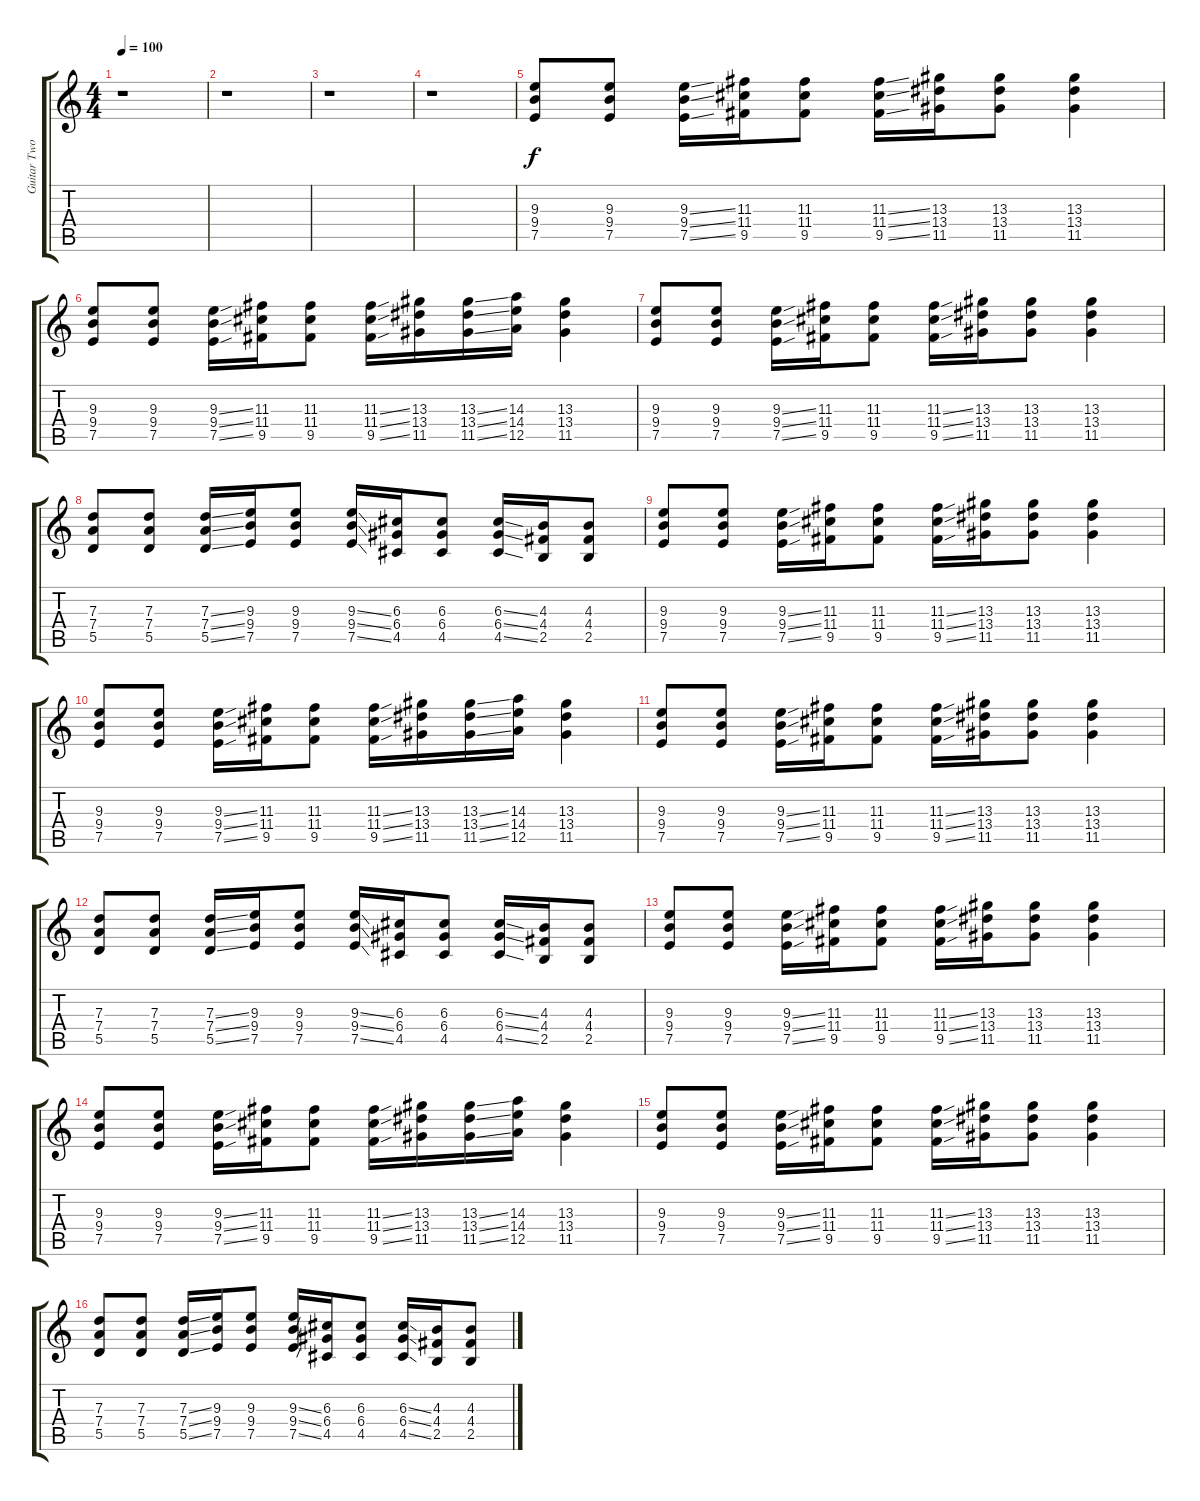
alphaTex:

\track ("Guitar Two" "Guitar Two") {instrument overdrivenguitar}
\staff {score tabs}
\tuning (E4 B3 G3 D3 A2 E2) {hide}
\ts (4 4)
\tempo 100
\clef g2
\ks c
r.1{dy f instrument overdrivenguitar} |
r.1 |
r.1 |
r.1 |
(9.3 9.4 7.5).8 (9.3 9.4 7.5).8 (9.3{ss} 9.4{ss} 7.5{ss}).16 (11.3 11.4 9.5).16 (11.3 11.4 9.5).8 (11.3{ss} 11.4{ss} 9.5{ss}).16 (13.3 13.4 11.5).16 (13.3 13.4 11.5).8 (13.3 13.4 11.5).4 |
(9.3 9.4 7.5).8 (9.3 9.4 7.5).8 (9.3{ss} 9.4{ss} 7.5{ss}).16 (11.3 11.4 9.5).16 (11.3 11.4 9.5).8 (11.3{ss} 11.4{ss} 9.5{ss}).16 (13.3 13.4 11.5).16 (13.3{ss} 13.4{ss} 11.5{ss}).16 (14.3 14.4 12.5).16 (13.3 13.4 11.5).4 |
(9.3 9.4 7.5).8 (9.3 9.4 7.5).8 (9.3{ss} 9.4{ss} 7.5{ss}).16 (11.3 11.4 9.5).16 (11.3 11.4 9.5).8 (11.3{ss} 11.4{ss} 9.5{ss}).16 (13.3 13.4 11.5).16 (13.3 13.4 11.5).8 (13.3 13.4 11.5).4 |
(7.3 7.4 5.5).8 (7.3 7.4 5.5).8 (7.3{ss} 7.4{ss} 5.5{ss}).16 (9.3 9.4 7.5).16 (9.3 9.4 7.5).8 (9.3{ss} 9.4{ss} 7.5{ss}).16 (6.3 6.4 4.5).16 (6.3 6.4 4.5).8 (6.3{ss} 6.4{ss} 4.5{ss}).16 (4.3 4.4 2.5).16 (4.3 4.4 2.5).8 |
(9.3 9.4 7.5).8 (9.3 9.4 7.5).8 (9.3{ss} 9.4{ss} 7.5{ss}).16 (11.3 11.4 9.5).16 (11.3 11.4 9.5).8 (11.3{ss} 11.4{ss} 9.5{ss}).16 (13.3 13.4 11.5).16 (13.3 13.4 11.5).8 (13.3 13.4 11.5).4 |
(9.3 9.4 7.5).8 (9.3 9.4 7.5).8 (9.3{ss} 9.4{ss} 7.5{ss}).16 (11.3 11.4 9.5).16 (11.3 11.4 9.5).8 (11.3{ss} 11.4{ss} 9.5{ss}).16 (13.3 13.4 11.5).16 (13.3{ss} 13.4{ss} 11.5{ss}).16 (14.3 14.4 12.5).16 (13.3 13.4 11.5).4 |
(9.3 9.4 7.5).8 (9.3 9.4 7.5).8 (9.3{ss} 9.4{ss} 7.5{ss}).16 (11.3 11.4 9.5).16 (11.3 11.4 9.5).8 (11.3{ss} 11.4{ss} 9.5{ss}).16 (13.3 13.4 11.5).16 (13.3 13.4 11.5).8 (13.3 13.4 11.5).4 |
(7.3 7.4 5.5).8 (7.3 7.4 5.5).8 (7.3{ss} 7.4{ss} 5.5{ss}).16 (9.3 9.4 7.5).16 (9.3 9.4 7.5).8 (9.3{ss} 9.4{ss} 7.5{ss}).16 (6.3 6.4 4.5).16 (6.3 6.4 4.5).8 (6.3{ss} 6.4{ss} 4.5{ss}).16 (4.3 4.4 2.5).16 (4.3 4.4 2.5).8 |
(9.3 9.4 7.5).8 (9.3 9.4 7.5).8 (9.3{ss} 9.4{ss} 7.5{ss}).16 (11.3 11.4 9.5).16 (11.3 11.4 9.5).8 (11.3{ss} 11.4{ss} 9.5{ss}).16 (13.3 13.4 11.5).16 (13.3 13.4 11.5).8 (13.3 13.4 11.5).4 |
(9.3 9.4 7.5).8 (9.3 9.4 7.5).8 (9.3{ss} 9.4{ss} 7.5{ss}).16 (11.3 11.4 9.5).16 (11.3 11.4 9.5).8 (11.3{ss} 11.4{ss} 9.5{ss}).16 (13.3 13.4 11.5).16 (13.3{ss} 13.4{ss} 11.5{ss}).16 (14.3 14.4 12.5).16 (13.3 13.4 11.5).4 |
(9.3 9.4 7.5).8 (9.3 9.4 7.5).8 (9.3{ss} 9.4{ss} 7.5{ss}).16 (11.3 11.4 9.5).16 (11.3 11.4 9.5).8 (11.3{ss} 11.4{ss} 9.5{ss}).16 (13.3 13.4 11.5).16 (13.3 13.4 11.5).8 (13.3 13.4 11.5).4 |
(7.3 7.4 5.5).8 (7.3 7.4 5.5).8 (7.3{ss} 7.4{ss} 5.5{ss}).16 (9.3 9.4 7.5).16 (9.3 9.4 7.5).8 (9.3{ss} 9.4{ss} 7.5{ss}).16 (6.3 6.4 4.5).16 (6.3 6.4 4.5).8 (6.3{ss} 6.4{ss} 4.5{ss}).16 (4.3 4.4 2.5).16 (4.3 4.4 2.5).8
